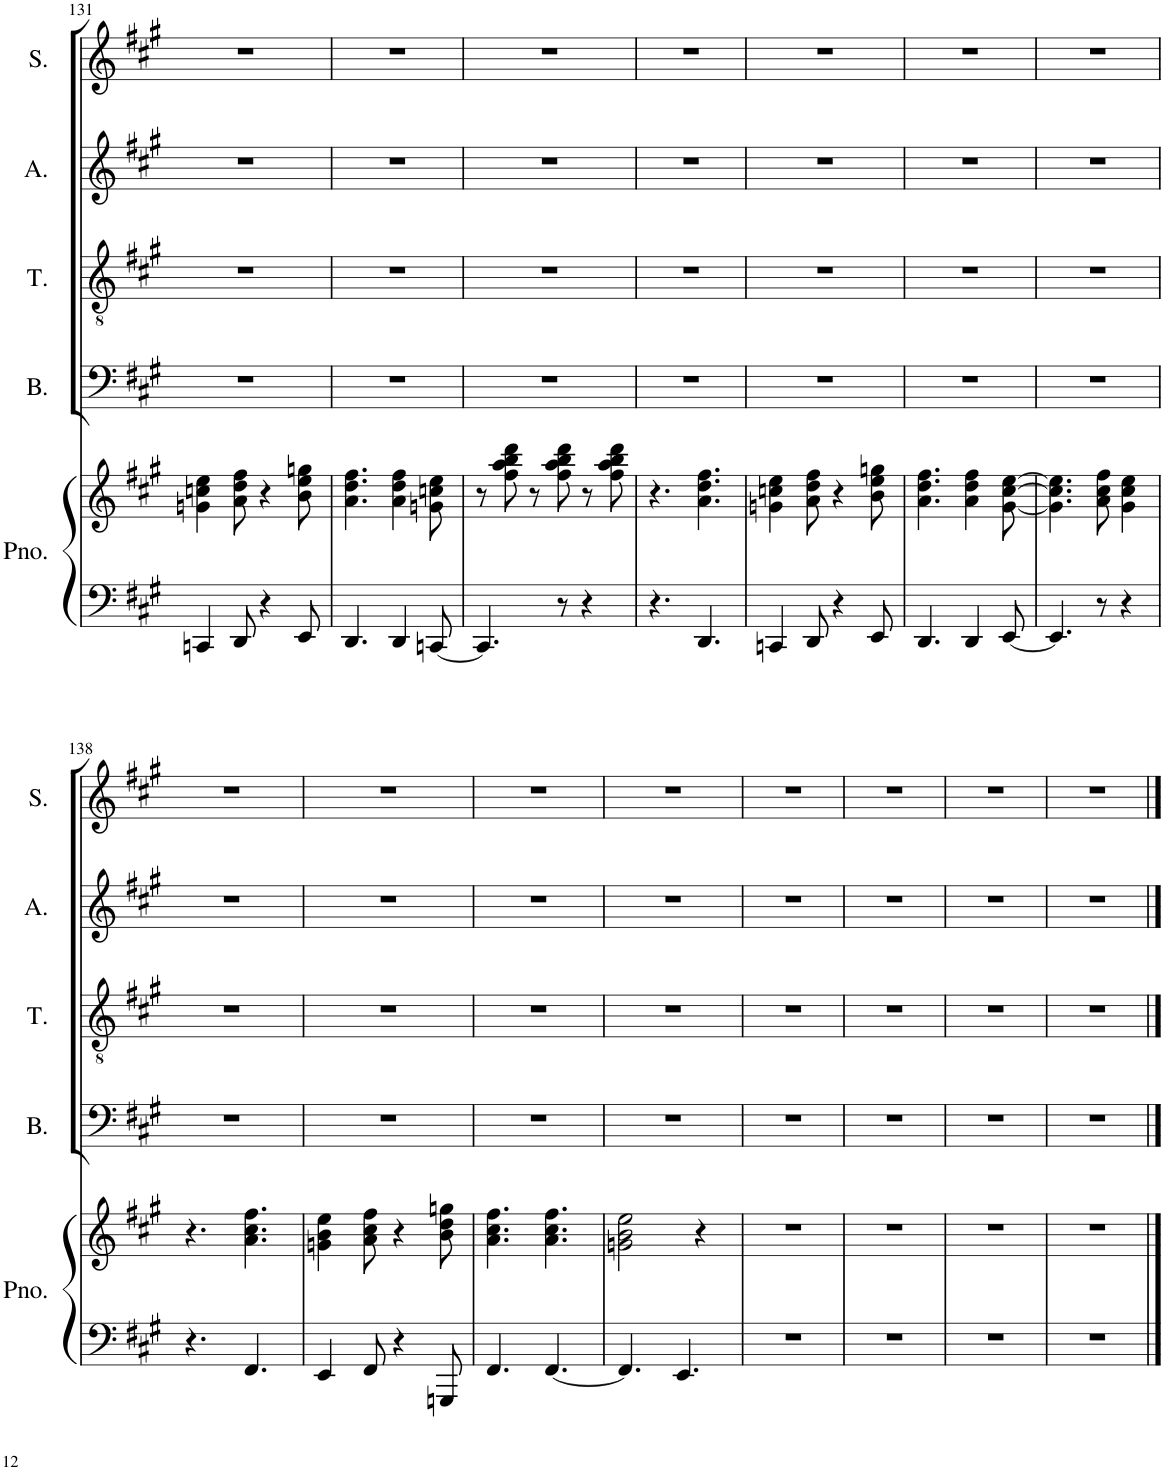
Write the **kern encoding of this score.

**kern	**kern	**kern	**kern	**kern	**kern
*part5	*part5	*part4	*part3	*part2	*part1
*staff6	*staff5	*staff4	*staff3	*staff2	*staff1
*I"Piano	*	*I"Bass	*I"Tenor	*I"Alto	*I"Soprano
*I'Pno.	*	*I'B.	*I'T.	*I'A.	*I'S.
!!LO:PB:g=z
*clefF4	*clefG2	*clefF4	*clefGv2	*clefG2	*clefG2
*k[f#c#g#]	*k[f#c#g#]	*k[f#c#g#]	*k[f#c#g#]	*k[f#c#g#]	*k[f#c#g#]
*M6/8	*M6/8	*M6/8	*M6/8	*M6/8	*M6/8
=131	=131	=131	=131	=131	=131
4CCn/	4gn\ 4ccn\ 4ee\	2.r	2.r	2.r	2.r
8DD/	8a\ 8dd\ 8ff#\	.	.	.	.
4r	4r	.	.	.	.
8EE/	8b\ 8ee\ 8ggn\	.	.	.	.
=132	=132	=132	=132	=132	=132
4.DD/	4.a\ 4.dd\ 4.ff#\	2.r	2.r	2.r	2.r
4DD/	4a\ 4dd\ 4ff#\	.	.	.	.
[8CCn/	8gn\ 8ccn\ 8ee\	.	.	.	.
=133	=133	=133	=133	=133	=133
4.CC/]	8r	2.r	2.r	2.r	2.r
.	8ff#\ 8aa\ 8bb\ 8ddd\	.	.	.	.
.	8r	.	.	.	.
8r	8ff#\ 8aa\ 8bb\ 8ddd\	.	.	.	.
4r	8r	.	.	.	.
.	8ff#\ 8aa\ 8bb\ 8ddd\	.	.	.	.
=134	=134	=134	=134	=134	=134
4.r	4.r	2.r	2.r	2.r	2.r
4.DD/	4.a\ 4.dd\ 4.ff#\	.	.	.	.
=135	=135	=135	=135	=135	=135
4CCn/	4gn\ 4ccn\ 4ee\	2.r	2.r	2.r	2.r
8DD/	8a\ 8dd\ 8ff#\	.	.	.	.
4r	4r	.	.	.	.
8EE/	8b\ 8ee\ 8ggn\	.	.	.	.
=136	=136	=136	=136	=136	=136
4.DD/	4.a\ 4.dd\ 4.ff#\	2.r	2.r	2.r	2.r
4DD/	4a\ 4dd\ 4ff#\	.	.	.	.
[8EE/	[8g#\ [8cc#\ [8ee\	.	.	.	.
=137	=137	=137	=137	=137	=137
4.EE/]	4.g#\] 4.cc#\] 4.ee\]	2.r	2.r	2.r	2.r
8r	8a\ 8cc#\ 8ff#\	.	.	.	.
4r	4g#\ 4cc#\ 4ee\	.	.	.	.
!!LO:LB:g=z
=138	=138	=138	=138	=138	=138
4.r	4.r	2.r	2.r	2.r	2.r
4.FF#/	4.a\ 4.cc#\ 4.ff#\	.	.	.	.
=139	=139	=139	=139	=139	=139
4EE/	4gn\ 4b\ 4ee\	2.r	2.r	2.r	2.r
8FF#/	8a\ 8cc#\ 8ff#\	.	.	.	.
4r	4r	.	.	.	.
8GGGn/	8b\ 8dd\ 8ggn\	.	.	.	.
=140	=140	=140	=140	=140	=140
4.FF#/	4.a\ 4.cc#\ 4.ff#\	2.r	2.r	2.r	2.r
[4.FF#/	4.a\ 4.cc#\ 4.ff#\	.	.	.	.
=141	=141	=141	=141	=141	=141
4.FF#/]	2gn\ 2b\ 2ee\	2.r	2.r	2.r	2.r
4.EE/	.	.	.	.	.
.	4r	.	.	.	.
=142	=142	=142	=142	=142	=142
2.r	2.r	2.r	2.r	2.r	2.r
=143	=143	=143	=143	=143	=143
2.r	2.r	2.r	2.r	2.r	2.r
=144	=144	=144	=144	=144	=144
2.r	2.r	2.r	2.r	2.r	2.r
=145	=145	=145	=145	=145	=145
2.r	2.r	2.r	2.r	2.r	2.r
==	==	==	==	==	==
*-	*-	*-	*-	*-	*-
